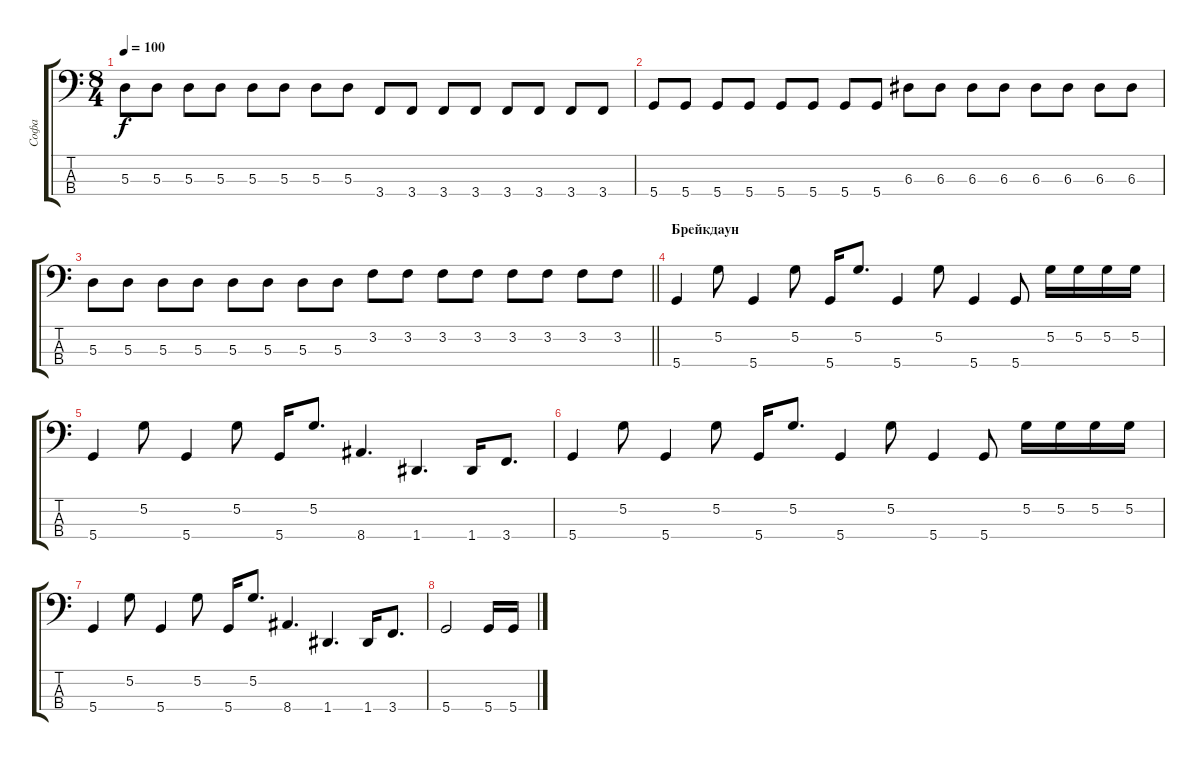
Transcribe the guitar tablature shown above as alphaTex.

\track ("Софа" "Софа") {instrument electricbassfinger}
\staff {score tabs}
\tuning (G2 D2 A1 D1) {hide}
\ts (8 4)
\tempo 100
\clef f4
\ks c
5.3.8{dy f} 5.3.8 5.3.8 5.3.8 5.3.8 5.3.8 5.3.8 5.3.8 3.4.8 3.4.8 3.4.8 3.4.8 3.4.8 3.4.8 3.4.8 3.4.8 |
5.4.8 5.4.8 5.4.8 5.4.8 5.4.8 5.4.8 5.4.8 5.4.8 6.3.8 6.3.8 6.3.8 6.3.8 6.3.8 6.3.8 6.3.8 6.3.8 |
\barLineRight lightlight
5.3.8 5.3.8 5.3.8 5.3.8 5.3.8 5.3.8 5.3.8 5.3.8 3.2.8 3.2.8 3.2.8 3.2.8 3.2.8 3.2.8 3.2.8 3.2.8 |
\section ("" "Брейкдаун")
5.4.4 5.2.8 5.4.4 5.2.8 5.4.16 5.2.8{d} 5.4.4 5.2.8 5.4.4 5.4.8 5.2.16 5.2.16 5.2.16 5.2.16 |
5.4.4 5.2.8 5.4.4 5.2.8 5.4.16 5.2.8{d} 8.4.4{d} 1.4.4{d} 1.4.16 3.4.8{d} |
5.4.4 5.2.8 5.4.4 5.2.8 5.4.16 5.2.8{d} 5.4.4 5.2.8 5.4.4 5.4.8 5.2.16 5.2.16 5.2.16 5.2.16 |
5.4.4 5.2.8 5.4.4 5.2.8 5.4.16 5.2.8{d} 8.4.4{d} 1.4.4{d} 1.4.16 3.4.8{d} |
5.4.2 5.4.16 5.4.16
